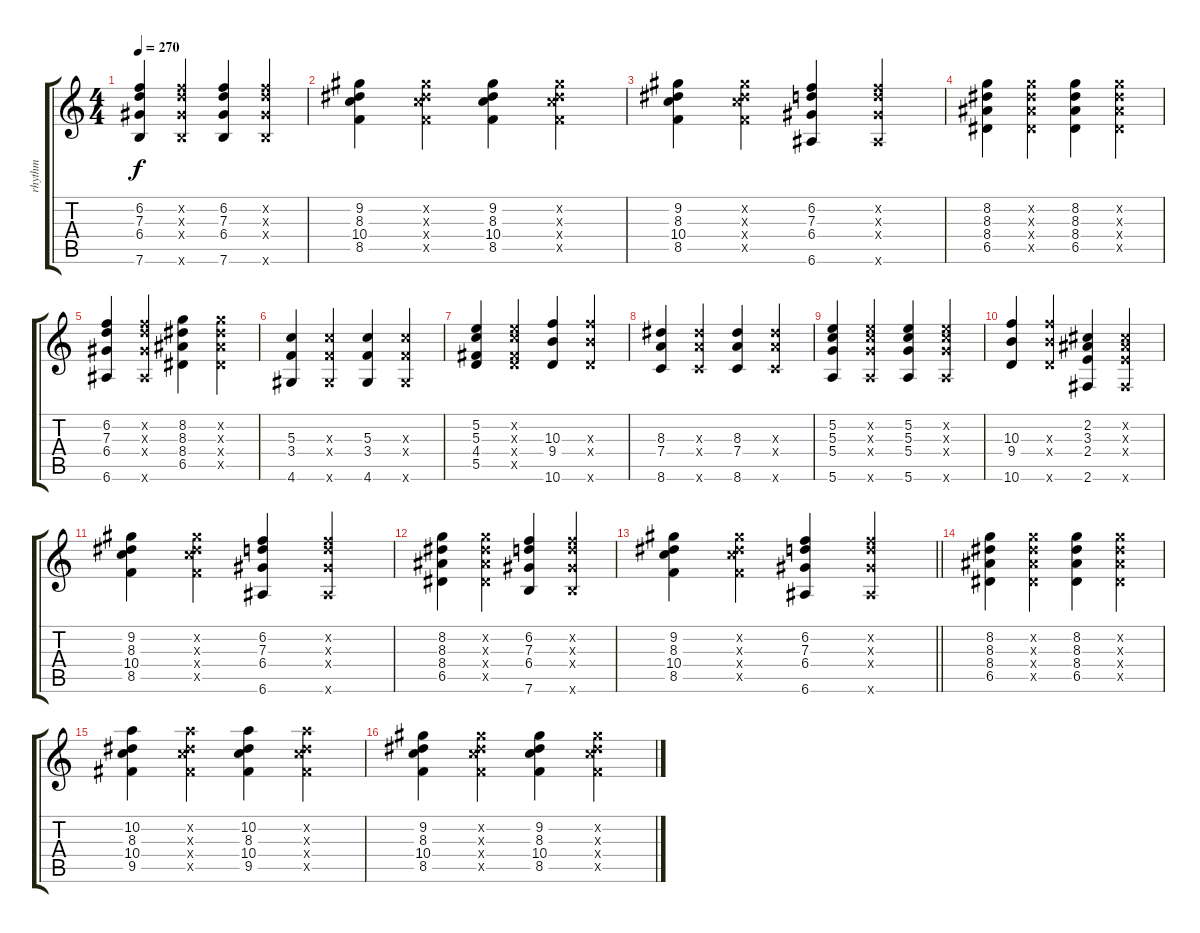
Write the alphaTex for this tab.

\track ("rhythm" "rhythm") {instrument acousticguitarnylon}
\staff {score tabs}
\tuning (E4 B3 G3 D3 A2 E2) {hide}
\ts (4 4)
\tempo 270
\clef g2
\ks c
(6.2 7.3 6.4 7.6).4{dy f} (6.2{x} 7.3{x} 6.4{x} 7.6{x}).4 (6.2 7.3 6.4 7.6).4 (6.2{x} 7.3{x} 6.4{x} 7.6{x}).4 |
(9.2 8.3 10.4 8.5).4 (9.2{x} 8.3{x} 10.4{x} 8.5{x}).4 (9.2 8.3 10.4 8.5).4 (9.2{x} 8.3{x} 10.4{x} 8.5{x}).4 |
(9.2 8.3 10.4 8.5).4 (9.2{x} 8.3{x} 10.4{x} 8.5{x}).4 (6.2 7.3 6.4 6.6).4 (6.2{x} 7.3{x} 6.4{x} 6.6{x}).4 |
(8.2 8.3 8.4 6.5).4 (8.2{x} 8.3{x} 8.4{x} 6.5{x}).4 (8.2 8.3 8.4 6.5).4 (8.2{x} 8.3{x} 8.4{x} 6.5{x}).4 |
(6.2 7.3 6.4 6.6).4 (6.2{x} 7.3{x} 6.4{x} 6.6{x}).4 (8.2 8.3 8.4 6.5).4 (8.2{x} 8.3{x} 8.4{x} 6.5{x}).4 |
(5.3 3.4 4.6).4 (5.3{x} 3.4{x} 4.6{x}).4 (5.3 3.4 4.6).4 (5.3{x} 3.4{x} 4.6{x}).4 |
(5.2 5.3 4.4 5.5).4 (5.2{x} 5.3{x} 4.4{x} 5.5{x}).4 (10.3 9.4 10.6).4 (10.3{x} 9.4{x} 10.6{x}).4 |
(8.3 7.4 8.6).4 (8.3{x} 7.4{x} 8.6{x}).4 (8.3 7.4 8.6).4 (8.3{x} 7.4{x} 8.6{x}).4 |
(5.2 5.3 5.4 5.6).4 (5.2{x} 5.3{x} 5.4{x} 5.6{x}).4 (5.2 5.3 5.4 5.6).4 (5.2{x} 5.3{x} 5.4{x} 5.6{x}).4 |
(10.3 9.4 10.6).4 (10.3{x} 9.4{x} 10.6{x}).4 (2.2 3.3 2.4 2.6).4 (2.2{x} 3.3{x} 2.4{x} 2.6{x}).4 |
(9.2 8.3 10.4 8.5).4 (9.2{x} 8.3{x} 10.4{x} 8.5{x}).4 (6.2 7.3 6.4 6.6).4 (6.2{x} 7.3{x} 6.4{x} 6.6{x}).4 |
(8.2 8.3 8.4 6.5).4 (8.2{x} 8.3{x} 8.4{x} 6.5{x}).4 (6.2 7.3 6.4 7.6).4 (6.2{x} 7.3{x} 6.4{x} 7.6{x}).4 |
\barLineRight lightlight
(9.2 8.3 10.4 8.5).4 (9.2{x} 8.3{x} 10.4{x} 8.5{x}).4 (6.2 7.3 6.4 6.6).4 (6.2{x} 7.3{x} 6.4{x} 6.6{x}).4 |
(8.2 8.3 8.4 6.5).4 (8.2{x} 8.3{x} 8.4{x} 6.5{x}).4 (8.2 8.3 8.4 6.5).4 (8.2{x} 8.3{x} 8.4{x} 6.5{x}).4 |
(10.2 8.3 10.4 9.5).4 (10.2{x} 8.3{x} 10.4{x} 9.5{x}).4 (10.2 8.3 10.4 9.5).4 (10.2{x} 8.3{x} 10.4{x} 9.5{x}).4 |
(9.2 8.3 10.4 8.5).4 (9.2{x} 8.3{x} 10.4{x} 8.5{x}).4 (9.2 8.3 10.4 8.5).4 (9.2{x} 8.3{x} 10.4{x} 8.5{x}).4
